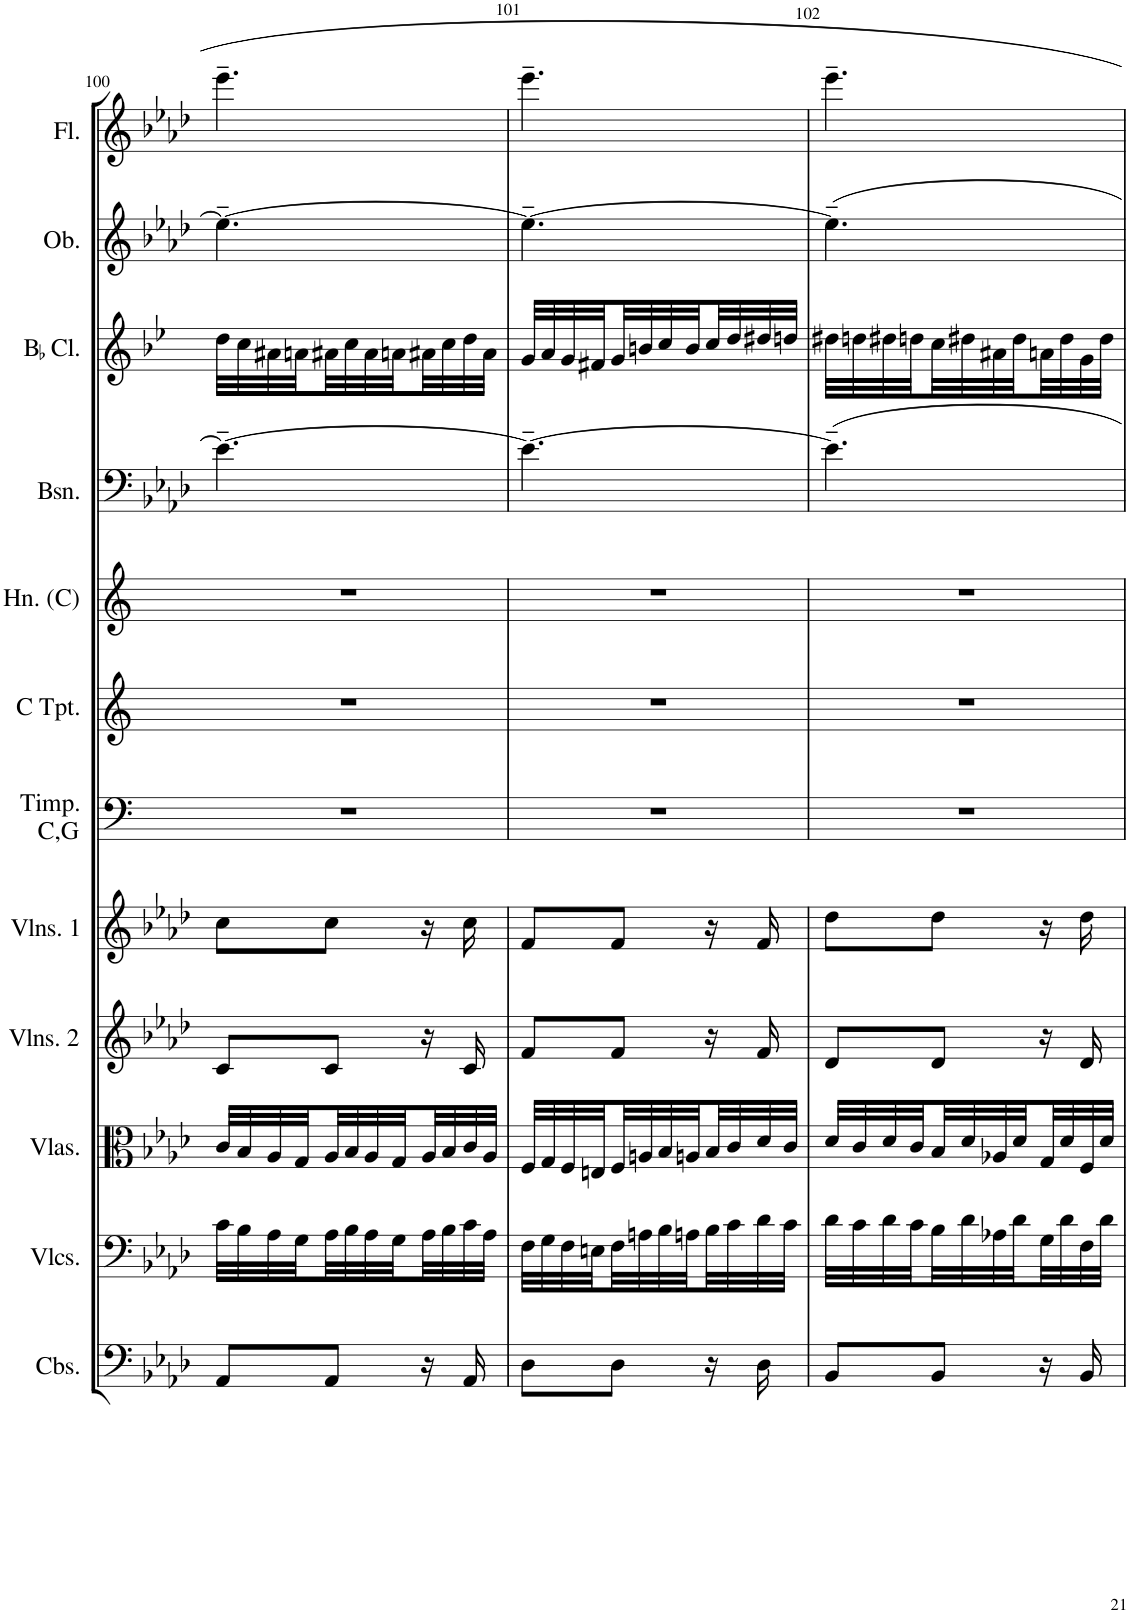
**kern	**kern	**kern	**kern	**kern	**kern	**kern	**kern	**kern	**kern	**kern	**kern
*part12	*part11	*part10	*part9	*part8	*part7	*part6	*part5	*part4	*part3	*part2	*part1
*staff12	*staff11	*staff10	*staff9	*staff8	*staff7	*staff6	*staff5	*staff4	*staff3	*staff2	*staff1
*I"Contrabasses	*I"Violoncellos	*I"Violas	*I"Violins 2	*I"Violins 1	*I"Timpani  C, G	*I"C Trumpet	*I"Horn  In C	*I"Bassoon	*I"BaccidentalFlat Clarinet	*I"Oboe	*I"Flute
*I'Cbs.	*I'Vlcs.	*I'Vlas.	*I'Vlns. 2	*I'Vlns. 1	*I'Timp.  C,G	*I'C Tpt.	*I'Hn. (C)	*I'Bsn.	*I'BaccidentalFlat Cl.	*I'Ob.	*I'Fl.
!!LO:PB:g=z
*clefF4	*clefF4	*clefC3	*clefG2	*clefG2	*clefF4	*clefG2	*clefG2	*clefF4	*clefG2	*clefG2	*clefG2
*Trd7c12	*	*	*	*	*	*Trd1c2	*Trd4c7	*	*Trd1c2	*	*
*k[b-e-a-d-]	*k[b-e-a-d-]	*k[b-e-a-d-]	*k[b-e-a-d-]	*k[b-e-a-d-]	*k[]	*k[]	*k[]	*k[b-e-a-d-]	*k[b-e-]	*k[b-e-a-d-]	*k[b-e-a-d-]
*M3/8	*	*	*M3/8	*M3/8	*M3/8	*M3/8	*M3/8	*M3/8	*M3/8	*M3/8	*M3/8
=100	=100	=100	=100	=100	=100	=100	=100	=100	=100	=100	=100
8AA-/L	32c\LLL	32c/LLL	8c/L	8cc\L	4.r	4.r	4.r	4.e-~\_	32dd\LLL	4.ee-~\_	4.eee-~\
.	32B-\	32B-/	.	.	.	.	.	.	32cc\	.	.
.	32A-\	32A-/	.	.	.	.	.	.	32a#X\	.	.
.	32G\	32G/	.	.	.	.	.	.	32an\	.	.
8AA-/J	32A-\	32A-/	8c/J	8cc\J	.	.	.	.	32a#X\	.	.
.	32B-\	32B-/	.	.	.	.	.	.	32cc\	.	.
.	32A-\	32A-/	.	.	.	.	.	.	32a#\	.	.
.	32G\	32G/	.	.	.	.	.	.	32an\	.	.
16r	32A-\	32A-/	16r	16r	.	.	.	.	32a#X\	.	.
.	32B-\	32B-/	.	.	.	.	.	.	32cc\	.	.
16AA-/	32c\	32c/	16c/	16cc\	.	.	.	.	32dd\	.	.
.	32A-\JJJ	32A-/JJJ	.	.	.	.	.	.	32a#\JJJ	.	.
=101	=101	=101	=101	=101	=101	=101	=101	=101	=101	=101	=101
8D-\L	32F\LLL	32F/LLL	8f/L	8f/L	4.r	4.r	4.r	4.e-~\_	32g/LLL	4.ee-~\_	4.eee-~\
.	32G\	32G/	.	.	.	.	.	.	32a/	.	.
.	32F\	32F/	.	.	.	.	.	.	32g/	.	.
.	32En\	32En/	.	.	.	.	.	.	32f#X/	.	.
8D-\J	32F\	32F/	8f/J	8f/J	.	.	.	.	32g/	.	.
.	32An\	32An/	.	.	.	.	.	.	32bn/	.	.
.	32B-\	32B-/	.	.	.	.	.	.	32cc/	.	.
.	32An\	32An/	.	.	.	.	.	.	32b/	.	.
16r	32B-\	32B-/	16r	16r	.	.	.	.	32cc/	.	.
.	32c\	32c/	.	.	.	.	.	.	32dd/	.	.
16D-\	32d-\	32d-/	16f/	16f/	.	.	.	.	32dd#X/	.	.
.	32c\JJJ	32c/JJJ	.	.	.	.	.	.	32ddn/JJJ	.	.
=102	=102	=102	=102	=102	=102	=102	=102	=102	=102	=102	=102
8BB-/L	32d-\LLL	32d-/LLL	8d-/L	8dd-\L	4.r	4.r	4.r	4.e-~\]	32dd#X\LLL	4.ee-~\]	4.eee-~\
.	32c\	32c/	.	.	.	.	.	.	32ddn\	.	.
.	32d-\	32d-/	.	.	.	.	.	.	32dd#X\	.	.
.	32c\	32c/	.	.	.	.	.	.	32ddn\	.	.
8BB-/J	32B-\	32B-/	8d-/J	8dd-\J	.	.	.	.	32cc\	.	.
.	32d-\	32d-/	.	.	.	.	.	.	32dd#X\	.	.
.	32A-X\	32A-X/	.	.	.	.	.	.	32a#X\	.	.
.	32d-\	32d-/	.	.	.	.	.	.	32dd#\	.	.
16r	32G\	32G/	16r	16r	.	.	.	.	32an\	.	.
.	32d-\	32d-/	.	.	.	.	.	.	32dd#\	.	.
16BB-/	32F\	32F/	16d-/	16dd-\	.	.	.	.	32g\	.	.
.	32d-\JJJ	32d-/JJJ	.	.	.	.	.	.	32dd#\JJJ	.	.
=	=	=	=	=	=	=	=	=	=	=	=
*-	*-	*-	*-	*-	*-	*-	*-	*-	*-	*-	*-
